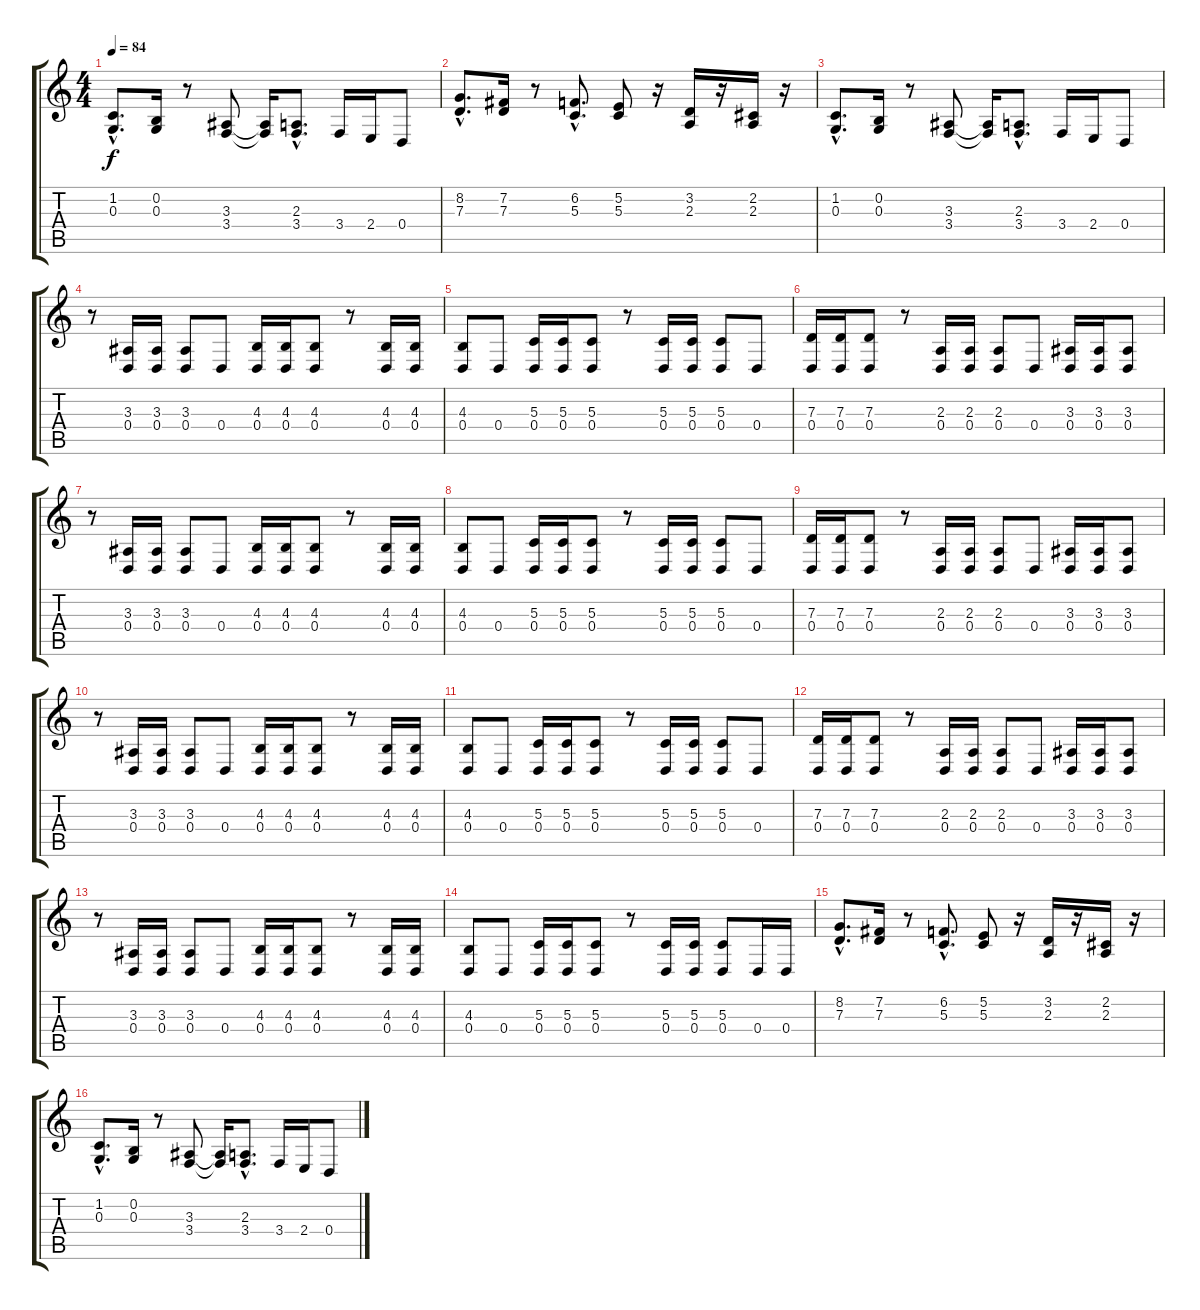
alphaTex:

\track "" {instrument synthstrings1}
\staff {score tabs}
\tuning (E4 B3 G3 D3 A2 E2) {hide}
\ts (4 4)
\tempo 84
\clef g2
\ks c
(1.2{hac} 0.3{hac}).8{d dy f} (0.2 0.3).16 r.8 (3.3 3.4).8 (3.3{t} 3.4{t}).16 (2.3{hac} 3.4{hac}).8{d} 3.4.16 2.4.16 0.4.8 |
(8.2{hac} 7.3{hac}).8{d} (7.2 7.3).16 r.8 (6.2{hac} 5.3{hac}).8{d} (5.2 5.3).8 r.16 (3.2 2.3).16 r.16 (2.2 2.3).16 r.16 |
(1.2{hac} 0.3{hac}).8{d} (0.2 0.3).16 r.8 (3.3 3.4).8 (3.3{t} 3.4{t}).16 (2.3{hac} 3.4{hac}).8{d} 3.4.16 2.4.16 0.4.8 |
r.8 (3.3 0.4).16 (3.3 0.4).16 (3.3 0.4).8 0.4.8 (4.3 0.4).16 (4.3 0.4).16 (4.3 0.4).8 r.8 (4.3 0.4).16 (4.3 0.4).16 |
(4.3 0.4).8 0.4.8 (5.3 0.4).16 (5.3 0.4).16 (5.3 0.4).8 r.8 (5.3 0.4).16 (5.3 0.4).16 (5.3 0.4).8 0.4.8 |
(7.3 0.4).16 (7.3 0.4).16 (7.3 0.4).8 r.8 (2.3 0.4).16 (2.3 0.4).16 (2.3 0.4).8 0.4.8 (3.3 0.4).16 (3.3 0.4).16 (3.3 0.4).8 |
r.8 (3.3 0.4).16 (3.3 0.4).16 (3.3 0.4).8 0.4.8 (4.3 0.4).16 (4.3 0.4).16 (4.3 0.4).8 r.8 (4.3 0.4).16 (4.3 0.4).16 |
(4.3 0.4).8 0.4.8 (5.3 0.4).16 (5.3 0.4).16 (5.3 0.4).8 r.8 (5.3 0.4).16 (5.3 0.4).16 (5.3 0.4).8 0.4.8 |
(7.3 0.4).16 (7.3 0.4).16 (7.3 0.4).8 r.8 (2.3 0.4).16 (2.3 0.4).16 (2.3 0.4).8 0.4.8 (3.3 0.4).16 (3.3 0.4).16 (3.3 0.4).8 |
r.8 (3.3 0.4).16 (3.3 0.4).16 (3.3 0.4).8 0.4.8 (4.3 0.4).16 (4.3 0.4).16 (4.3 0.4).8 r.8 (4.3 0.4).16 (4.3 0.4).16 |
(4.3 0.4).8 0.4.8 (5.3 0.4).16 (5.3 0.4).16 (5.3 0.4).8 r.8 (5.3 0.4).16 (5.3 0.4).16 (5.3 0.4).8 0.4.8 |
(7.3 0.4).16 (7.3 0.4).16 (7.3 0.4).8 r.8 (2.3 0.4).16 (2.3 0.4).16 (2.3 0.4).8 0.4.8 (3.3 0.4).16 (3.3 0.4).16 (3.3 0.4).8 |
r.8 (3.3 0.4).16 (3.3 0.4).16 (3.3 0.4).8 0.4.8 (4.3 0.4).16 (4.3 0.4).16 (4.3 0.4).8 r.8 (4.3 0.4).16 (4.3 0.4).16 |
(4.3 0.4).8 0.4.8 (5.3 0.4).16 (5.3 0.4).16 (5.3 0.4).8 r.8 (5.3 0.4).16 (5.3 0.4).16 (5.3 0.4).8 0.4.16 0.4.16 |
(8.2{hac} 7.3{hac}).8{d} (7.2 7.3).16 r.8 (6.2{hac} 5.3{hac}).8{d} (5.2 5.3).8 r.16 (3.2 2.3).16 r.16 (2.2 2.3).16 r.16 |
(1.2{hac} 0.3{hac}).8{d} (0.2 0.3).16 r.8 (3.3 3.4).8 (3.3{t} 3.4{t}).16 (2.3{hac} 3.4{hac}).8{d} 3.4.16 2.4.16 0.4.8
